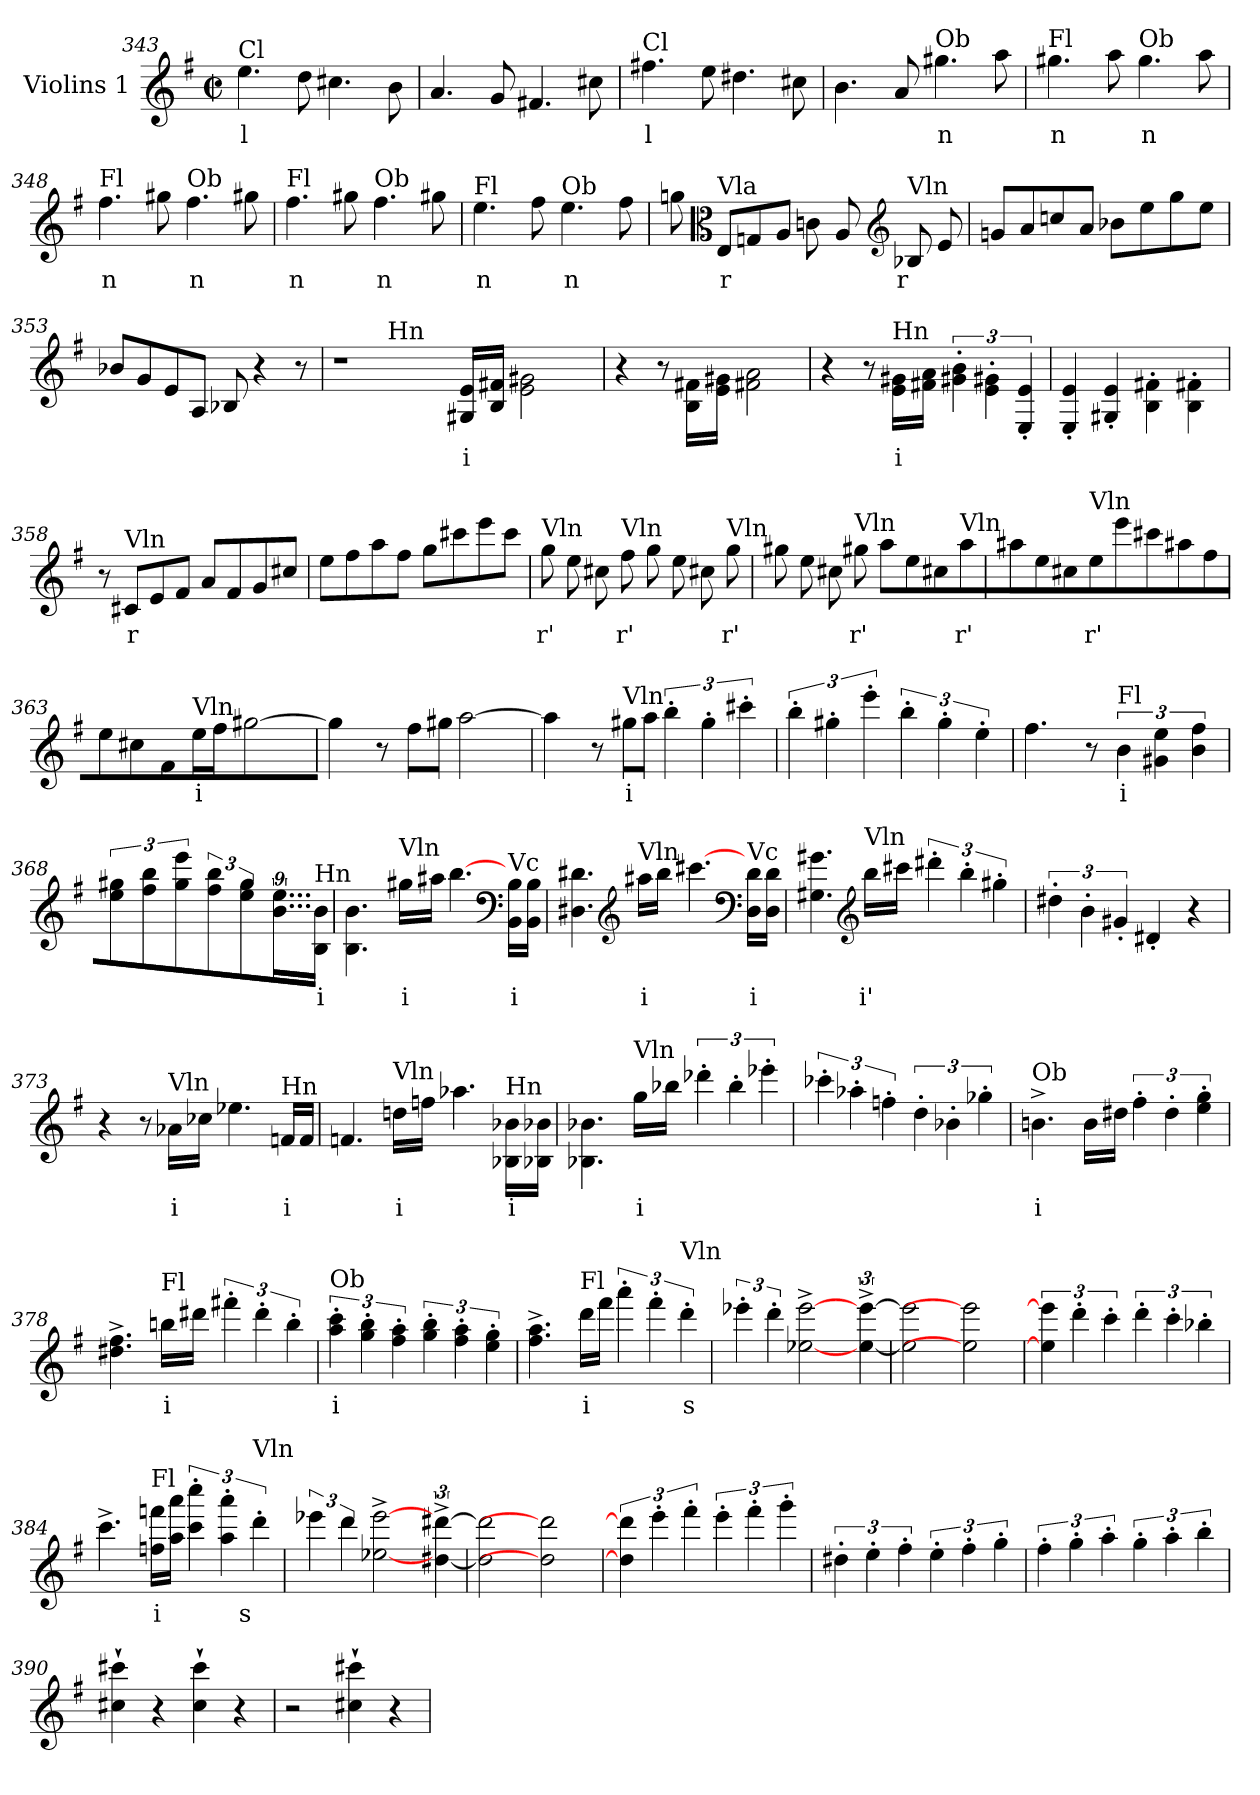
**kern	**text
*part1	*part1
*staff1	*staff1
*I"Violins 1	*
*I'Vlns. 1	*
*clefG2	*
*k[f#]	*
*M2/2	*
*met(c|)	*
=343	=343
!LO:TX:a:t=Cl	!
!	!LO:LY:b:color=#FF0000
4.ee	l
8dd	.
4.cc#X	.
8b	.
=344	=344
4.a	.
8g	.
4.f#X	.
8cc#X	.
=345	=345
!LO:TX:a:t=Cl	!
!	!LO:LY:b:color=#FF0000
4.ff#X	l
8ee	.
4.dd#X	.
8cc#X	.
=346	=346
4.b	.
8a	.
!LO:TX:a:t=Ob	!
!	!LO:LY:b:color=#FF0000
4.gg#X	n
8aa	.
=347	=347
!LO:TX:a:t=Fl	!
!	!LO:LY:b:color=#FF0000
4.gg#X	n
8aa	.
!LO:TX:a:t=Ob	!
!	!LO:LY:b:color=#FF0000
4.gg#	n
8aa	.
=348	=348
!LO:TX:a:t=Fl	!
!	!LO:LY:b:color=#FF0000
4.ff#	n
8gg#X	.
!LO:TX:a:t=Ob	!
!	!LO:LY:b:color=#FF0000
4.ff#	n
8gg#X	.
=349	=349
!LO:TX:a:t=Fl	!
!	!LO:LY:b:color=#FF0000
4.ff#	n
8gg#X	.
!LO:TX:a:t=Ob	!
!	!LO:LY:b:color=#FF0000
4.ff#	n
8gg#X	.
=350	=350
!LO:TX:a:t=Fl	!
!	!LO:LY:b:color=#FF0000
4.ee	n
8ff#	.
!LO:TX:a:t=Ob	!
!	!LO:LY:b:color=#FF0000
4.ee	n
8ff#	.
=351	=351
8ggn	.
*clefC3	*
!LO:TX:a:t=Vla	!
!	!LO:LY:b:color=#FF0000
8EL	r
8Gn	.
8AJ	.
8cnL	.
8A	.
*clefG2	*
!LO:TX:a:t=Vln	!
!	!LO:LY:b:color=#FF0000
8B-XL	r
8eJ	.
=352	=352
8gnL	.
8a	.
8ccn	.
8aJ	.
8b-XL	.
8ee	.
8gg	.
8eeJ	.
=353	=353
8b-XL	.
8g	.
8e	.
8AJ	.
8B-X	.
4r	.
8r	.
=354	=354
*^	*
1r	4.ryy	.
!	!LO:TX:a:t=Hn	!
.	1ryy	.
!	!	!LO:LY:b:color=#FF0000
16G#X/ 16e/LL	.	i
16B/ 16f#X/JJ	.	.
2e\ 2g#X\	.	.
.	4ryy	.
*v	*v	*
=355	=355
4r	.
8r	.
16B\ 16f#X\LL	.
16e\ 16g#X\JJ	.
2f#X\ 2a\	.
=356	=356
4r	.
8r	.
!LO:TX:a:t=Hn	!
!	!LO:LY:b:color=#FF0000
16e\ 16g#X\LL	i
16f#X\ 16a\JJ	.
6g#X\' 6b\'	.
6e\' 6g#X\'	.
6E/' 6e/'	.
=357	=357
4E/' 4e/'	.
4G#X/' 4e/'	.
4B\' 4f#X\'	.
4B\' 4f#X\'	.
=358	=358
8r	.
!LO:TX:a:t=Vln	!
!	!LO:LY:b:color=#FF0000
8c#XL	r
8e	.
8f#J	.
8aL	.
8f#	.
8g	.
8cc#XJ	.
=359	=359
8eeL	.
8ff#	.
8aa	.
8ff#J	.
8ggL	.
8ccc#X	.
8eee	.
8ccc#J	.
=360	=360
!LO:TX:a:t=Vln	!
!	!LO:LY:b:color=#FF0000
8ggL	r'
8ee	.
8cc#X	.
!LO:TX:a:t=Vln	!
!	!LO:LY:b:color=#FF0000
8ff#	r'
8ggL	.
8ee	.
8cc#X	.
!LO:TX:a:t=Vln	!
!	!LO:LY:b:color=#FF0000
8gg	r'
=361	=361
8gg#XL	.
8ee	.
8cc#X	.
!LO:TX:a:t=Vln	!
!	!LO:LY:b:color=#FF0000
8gg#X	r'
8aaL	.
8ee	.
8cc#X	.
!LO:TX:a:t=Vln	!
!	!LO:LY:b:color=#FF0000
8aa	r'
=362	=362
8aa#XL	.
8ee	.
8cc#X	.
!LO:TX:a:t=Vln	!
!	!LO:LY:b:color=#FF0000
8ee	r'
8eeeL	.
8ccc#X	.
8aa#X	.
8ff#J	.
=363	=363
8eeL	.
8cc#XJ	.
8f#	.
!LO:TX:a:t=Vln	!
!	!LO:LY:b:color=#FF0000
16eeLL	i
16ff#JJ	.
[2gg#X	.
=364	=364
4gg#]	.
8r	.
16ff#LL	.
16gg#XJJ	.
[2aa	.
=365	=365
4aa]	.
8r	.
!LO:TX:a:t=Vln	!
!	!LO:LY:b:color=#FF0000
16gg#XLL	i
16aaJJ	.
6bb'	.
6gg#'	.
6ccc#X'	.
=366	=366
6bb'	.
6gg#X'	.
6eee'	.
6bb'	.
6gg#'	.
6ee'	.
=367	=367
4.ff#	.
8r	.
!LO:TX:a:t=Fl	!
!	!LO:LY:b:color=#FF0000
6b	i
6g#X\ 6ee\	.
6b\ 6ff#\	.
=368	=368
6ee\ 6gg#X\	.
6ff#\ 6bb\	.
6gg#\ 6eee\	.
6ff#\ 6bb\	.
6ee\ 6gg#\	.
18...b\ 18...ee\	.
!LO:TX:a:t=Hn	!
!	!LO:LY:b:color=#FF0000
16B\ 16b\JJ	i
=369	=369
4.B\ 4.b\	.
!LO:TX:a:t=Vln	!
!	!LO:LY:b:color=#FF0000
16gg#XLL	i
16aa#XJJ	.
[4.bb	.
*clefF4	*
!LO:TX:a:t=Vc	!
!	!LO:LY:b:color=#FF0000
16BB\ 16B\LL	i
16BB\ 16B\JJ	.
=370	=370
4.D#X\ 4.d#X\	.
*clefG2	*
!LO:TX:a:t=Vln	!
!	!LO:LY:b:color=#FF0000
16aa#XLL	i
16bbJJ	.
[4.ccc#X	.
*clefF4	*
!LO:TX:a:t=Vc	!
!	!LO:LY:b:color=#FF0000
16D#\ 16d#\LL	i
16D#\ 16d#\JJ	.
=371	=371
4.G#X\ 4.g#X\	.
*clefG2	*
!LO:TX:a:t=Vln	!
!	!LO:LY:b:color=#FF0000
16bbLL	i'
16ccc#XJJ	.
6ddd#X'	.
6bb'	.
6gg#X'	.
=372	=372
6dd#X'	.
6b'	.
6g#X'	.
4d#X'	.
4r	.
=373	=373
4r	.
8r	.
!LO:TX:a:t=Vln	!
!	!LO:LY:b:color=#FF0000
16a-XLL	i
16cc-XJJ	.
4.ee-X	.
!LO:TX:a:t=Hn	!
!	!LO:LY:b:color=#FF0000
16fLL	i
16fJJ	.
=374	=374
4.f	.
!LO:TX:a:t=Vln	!
!	!LO:LY:b:color=#FF0000
16ddnLL	i
16ffnJJ	.
4.aa-X	.
!LO:TX:a:t=Hn	!
!	!LO:LY:b:color=#FF0000
16B-X\ 16b-X\LL	i
16B-X\ 16b-X\JJ	.
=375	=375
4.B-X\ 4.b-X\	.
!LO:TX:a:t=Vln	!
!	!LO:LY:b:color=#FF0000
16ggLL	i
16bb-XJJ	.
6ddd-X'	.
6bb-'	.
6eee-X'	.
=376	=376
6ccc-X'	.
6aa-X'	.
6ffn'	.
6dd'	.
6b-X'	.
6gg-X'	.
=377	=377
!LO:TX:a:t=Ob	!
!	!LO:LY:b:color=#FF0000
4.bn^	i
16bLL	.
16dd#XJJ	.
6ff#'	.
6dd#'	.
6ee\' 6gg\'	.
=378	=378
4.dd#X\^ 4.ff#\^	.
!LO:TX:a:t=Fl	!
!	!LO:LY:b:color=#FF0000
16bbnLL	i
16ddd#XJJ	.
6fff#X'	.
6ddd#'	.
6bb'	.
=379	=379
!LO:TX:a:t=Ob	!
!	!LO:LY:b:color=#FF0000
6aa\' 6ccc\'	i
6gg\' 6bb\'	.
6ff#\' 6aa\'	.
6gg\' 6bb\'	.
6ff#\' 6aa\'	.
6ee\' 6gg\'	.
=380	=380
4.ff#\^ 4.aa\^	.
!LO:TX:a:t=Fl	!
!	!LO:LY:b:color=#FF0000
16dddLL	i
16fff#JJ	.
6aaa'	.
6fff#'	.
!LO:TX:a:t=Vln	!
!	!LO:LY:b:color=#FF0000
6ddd'	s
=381	=381
6eee-X'	.
6ddd'	.
[2ee-X\^ [2eee-\^	.
[6ee-\^ [6eee-\^	.
=382	=382
2ee-\] 2eee-\]	.
2ee-\] 2eee-\]	.
=383	=383
6ee-\] 6eee-\]	.
6ddd'	.
6ccc'	.
6ddd'	.
6ccc'	.
6bb-X'	.
=384	=384
4.ccc^	.
!LO:TX:a:t=Fl	!
!	!LO:LY:b:color=#FF0000
16ffn\ 16fffn\LL	i
16aa\ 16aaa\JJ	.
6ccc\' 6cccc\'	.
6aa\' 6aaa\'	.
!LO:TX:a:t=Vln	!
!	!LO:LY:b:color=#FF0000
6ddd'	s
=385	=385
6eee-X	.
6ddd	.
[2ee-X\^ [2eee-\^	.
[6dd#X\^ [6ddd#X\^	.
=386	=386
2dd#\] 2ddd#\]	.
2dd#\] 2ddd#\]	.
=387	=387
6dd#\] 6ddd#\]	.
6eee'	.
6fff#'	.
6eee'	.
6fff#'	.
6ggg'	.
=388	=388
6dd#X'	.
6ee'	.
6ff#'	.
6ee'	.
6ff#'	.
6gg'	.
=389	=389
6ff#'	.
6gg'	.
6aa'	.
6gg'	.
6aa'	.
6bb'	.
=390	=390
4cc#X\` 4ccc#X\`	.
4r	.
4cc#\` 4ccc#\`	.
4r	.
=391	=391
2r	.
4cc#X\` 4ccc#X\`	.
4r	.
=	=
*-	*-
